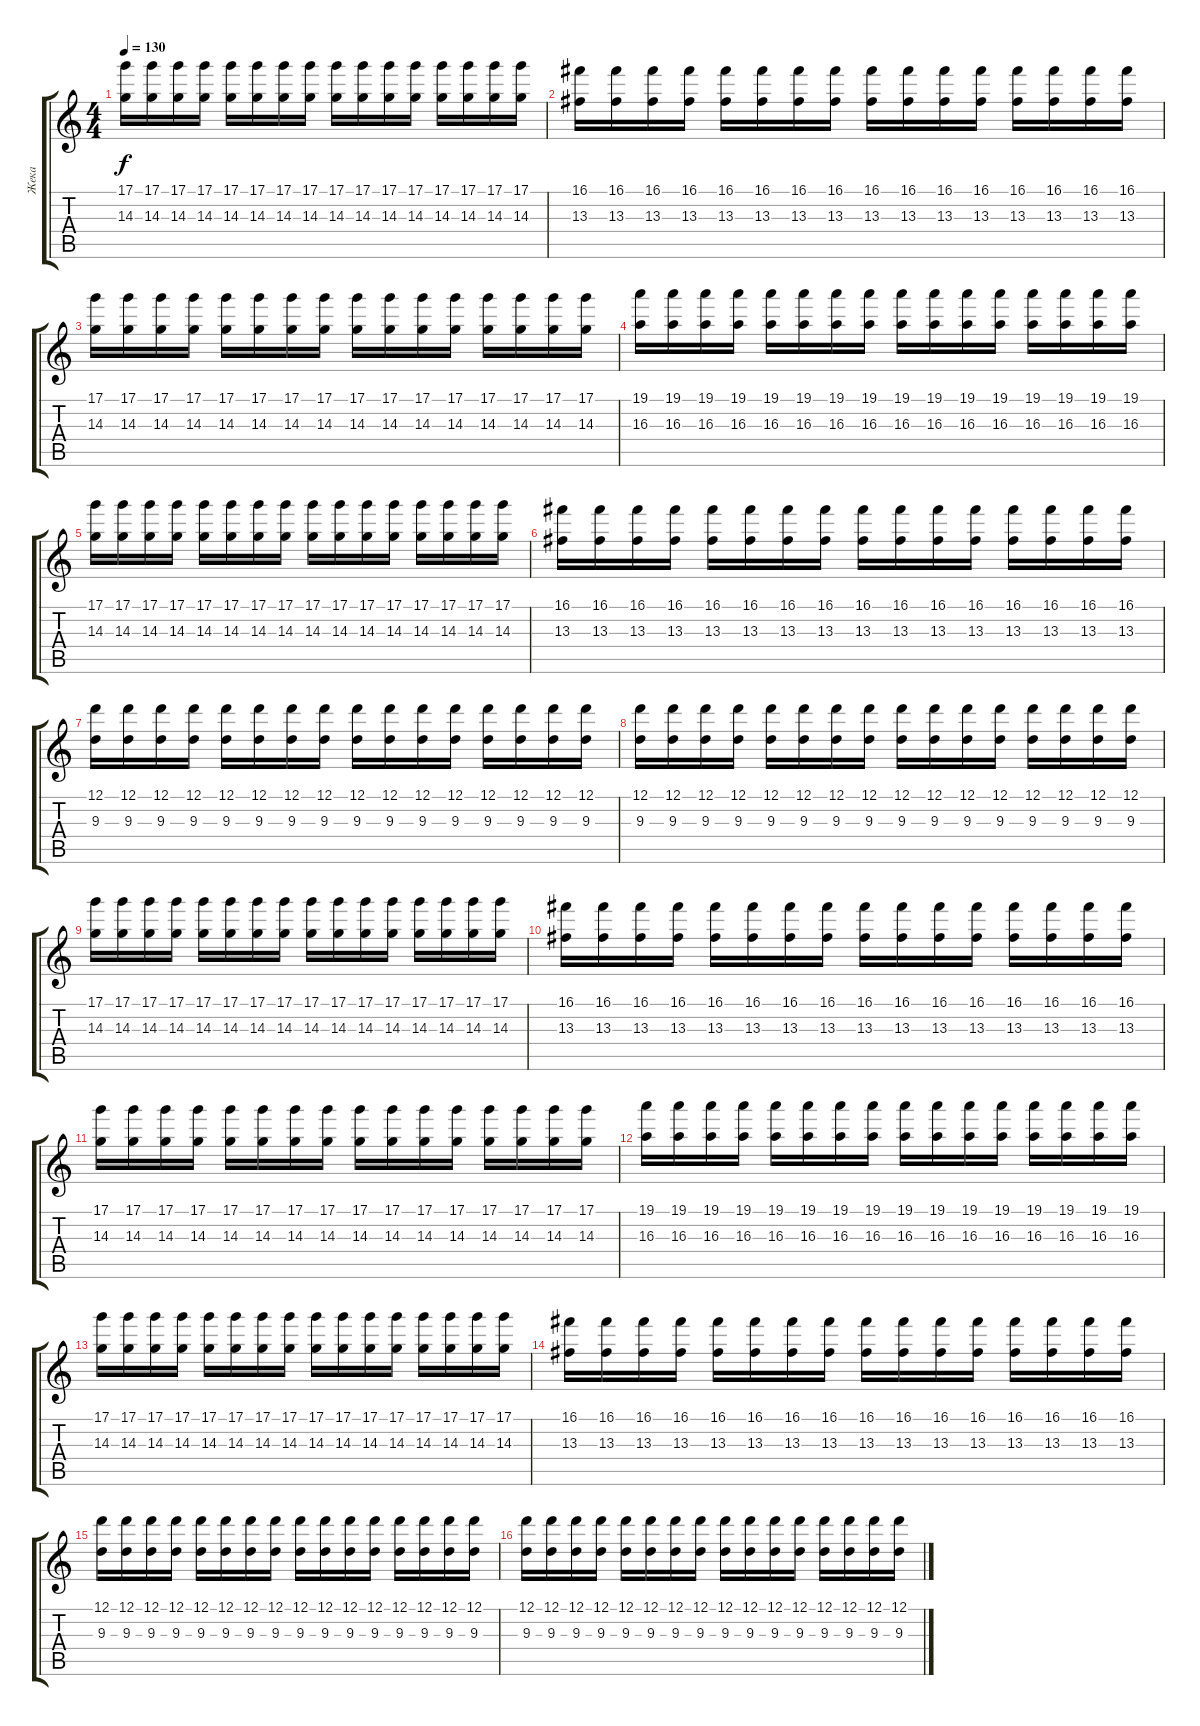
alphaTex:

\track ("Жека" "Жека") {instrument electricguitarjazz}
\staff {score tabs}
\tuning (D4 A3 F3 C3 G2 C2) {hide}
\ts (4 4)
\tempo 130
\clef g2
\ks c
(17.1 14.3).16{dy f} (17.1 14.3).16 (17.1 14.3).16 (17.1 14.3).16 (17.1 14.3).16 (17.1 14.3).16 (17.1 14.3).16 (17.1 14.3).16 (17.1 14.3).16 (17.1 14.3).16 (17.1 14.3).16 (17.1 14.3).16 (17.1 14.3).16 (17.1 14.3).16 (17.1 14.3).16 (17.1 14.3).16 |
(16.1 13.3).16 (16.1 13.3).16 (16.1 13.3).16 (16.1 13.3).16 (16.1 13.3).16 (16.1 13.3).16 (16.1 13.3).16 (16.1 13.3).16 (16.1 13.3).16 (16.1 13.3).16 (16.1 13.3).16 (16.1 13.3).16 (16.1 13.3).16 (16.1 13.3).16 (16.1 13.3).16 (16.1 13.3).16 |
(17.1 14.3).16 (17.1 14.3).16 (17.1 14.3).16 (17.1 14.3).16 (17.1 14.3).16 (17.1 14.3).16 (17.1 14.3).16 (17.1 14.3).16 (17.1 14.3).16 (17.1 14.3).16 (17.1 14.3).16 (17.1 14.3).16 (17.1 14.3).16 (17.1 14.3).16 (17.1 14.3).16 (17.1 14.3).16 |
(19.1 16.3).16 (19.1 16.3).16 (19.1 16.3).16 (19.1 16.3).16 (19.1 16.3).16 (19.1 16.3).16 (19.1 16.3).16 (19.1 16.3).16 (19.1 16.3).16 (19.1 16.3).16 (19.1 16.3).16 (19.1 16.3).16 (19.1 16.3).16 (19.1 16.3).16 (19.1 16.3).16 (19.1 16.3).16 |
(17.1 14.3).16 (17.1 14.3).16 (17.1 14.3).16 (17.1 14.3).16 (17.1 14.3).16 (17.1 14.3).16 (17.1 14.3).16 (17.1 14.3).16 (17.1 14.3).16 (17.1 14.3).16 (17.1 14.3).16 (17.1 14.3).16 (17.1 14.3).16 (17.1 14.3).16 (17.1 14.3).16 (17.1 14.3).16 |
(16.1 13.3).16 (16.1 13.3).16 (16.1 13.3).16 (16.1 13.3).16 (16.1 13.3).16 (16.1 13.3).16 (16.1 13.3).16 (16.1 13.3).16 (16.1 13.3).16 (16.1 13.3).16 (16.1 13.3).16 (16.1 13.3).16 (16.1 13.3).16 (16.1 13.3).16 (16.1 13.3).16 (16.1 13.3).16 |
(12.1 9.3).16 (12.1 9.3).16 (12.1 9.3).16 (12.1 9.3).16 (12.1 9.3).16 (12.1 9.3).16 (12.1 9.3).16 (12.1 9.3).16 (12.1 9.3).16 (12.1 9.3).16 (12.1 9.3).16 (12.1 9.3).16 (12.1 9.3).16 (12.1 9.3).16 (12.1 9.3).16 (12.1 9.3).16 |
(12.1 9.3).16 (12.1 9.3).16 (12.1 9.3).16 (12.1 9.3).16 (12.1 9.3).16 (12.1 9.3).16 (12.1 9.3).16 (12.1 9.3).16 (12.1 9.3).16 (12.1 9.3).16 (12.1 9.3).16 (12.1 9.3).16 (12.1 9.3).16 (12.1 9.3).16 (12.1 9.3).16 (12.1 9.3).16 |
(17.1 14.3).16 (17.1 14.3).16 (17.1 14.3).16 (17.1 14.3).16 (17.1 14.3).16 (17.1 14.3).16 (17.1 14.3).16 (17.1 14.3).16 (17.1 14.3).16 (17.1 14.3).16 (17.1 14.3).16 (17.1 14.3).16 (17.1 14.3).16 (17.1 14.3).16 (17.1 14.3).16 (17.1 14.3).16 |
(16.1 13.3).16 (16.1 13.3).16 (16.1 13.3).16 (16.1 13.3).16 (16.1 13.3).16 (16.1 13.3).16 (16.1 13.3).16 (16.1 13.3).16 (16.1 13.3).16 (16.1 13.3).16 (16.1 13.3).16 (16.1 13.3).16 (16.1 13.3).16 (16.1 13.3).16 (16.1 13.3).16 (16.1 13.3).16 |
(17.1 14.3).16 (17.1 14.3).16 (17.1 14.3).16 (17.1 14.3).16 (17.1 14.3).16 (17.1 14.3).16 (17.1 14.3).16 (17.1 14.3).16 (17.1 14.3).16 (17.1 14.3).16 (17.1 14.3).16 (17.1 14.3).16 (17.1 14.3).16 (17.1 14.3).16 (17.1 14.3).16 (17.1 14.3).16 |
(19.1 16.3).16 (19.1 16.3).16 (19.1 16.3).16 (19.1 16.3).16 (19.1 16.3).16 (19.1 16.3).16 (19.1 16.3).16 (19.1 16.3).16 (19.1 16.3).16 (19.1 16.3).16 (19.1 16.3).16 (19.1 16.3).16 (19.1 16.3).16 (19.1 16.3).16 (19.1 16.3).16 (19.1 16.3).16 |
(17.1 14.3).16 (17.1 14.3).16 (17.1 14.3).16 (17.1 14.3).16 (17.1 14.3).16 (17.1 14.3).16 (17.1 14.3).16 (17.1 14.3).16 (17.1 14.3).16 (17.1 14.3).16 (17.1 14.3).16 (17.1 14.3).16 (17.1 14.3).16 (17.1 14.3).16 (17.1 14.3).16 (17.1 14.3).16 |
(16.1 13.3).16 (16.1 13.3).16 (16.1 13.3).16 (16.1 13.3).16 (16.1 13.3).16 (16.1 13.3).16 (16.1 13.3).16 (16.1 13.3).16 (16.1 13.3).16 (16.1 13.3).16 (16.1 13.3).16 (16.1 13.3).16 (16.1 13.3).16 (16.1 13.3).16 (16.1 13.3).16 (16.1 13.3).16 |
(12.1 9.3).16 (12.1 9.3).16 (12.1 9.3).16 (12.1 9.3).16 (12.1 9.3).16 (12.1 9.3).16 (12.1 9.3).16 (12.1 9.3).16 (12.1 9.3).16 (12.1 9.3).16 (12.1 9.3).16 (12.1 9.3).16 (12.1 9.3).16 (12.1 9.3).16 (12.1 9.3).16 (12.1 9.3).16 |
(12.1 9.3).16 (12.1 9.3).16 (12.1 9.3).16 (12.1 9.3).16 (12.1 9.3).16 (12.1 9.3).16 (12.1 9.3).16 (12.1 9.3).16 (12.1 9.3).16 (12.1 9.3).16 (12.1 9.3).16 (12.1 9.3).16 (12.1 9.3).16 (12.1 9.3).16 (12.1 9.3).16 (12.1 9.3).16
